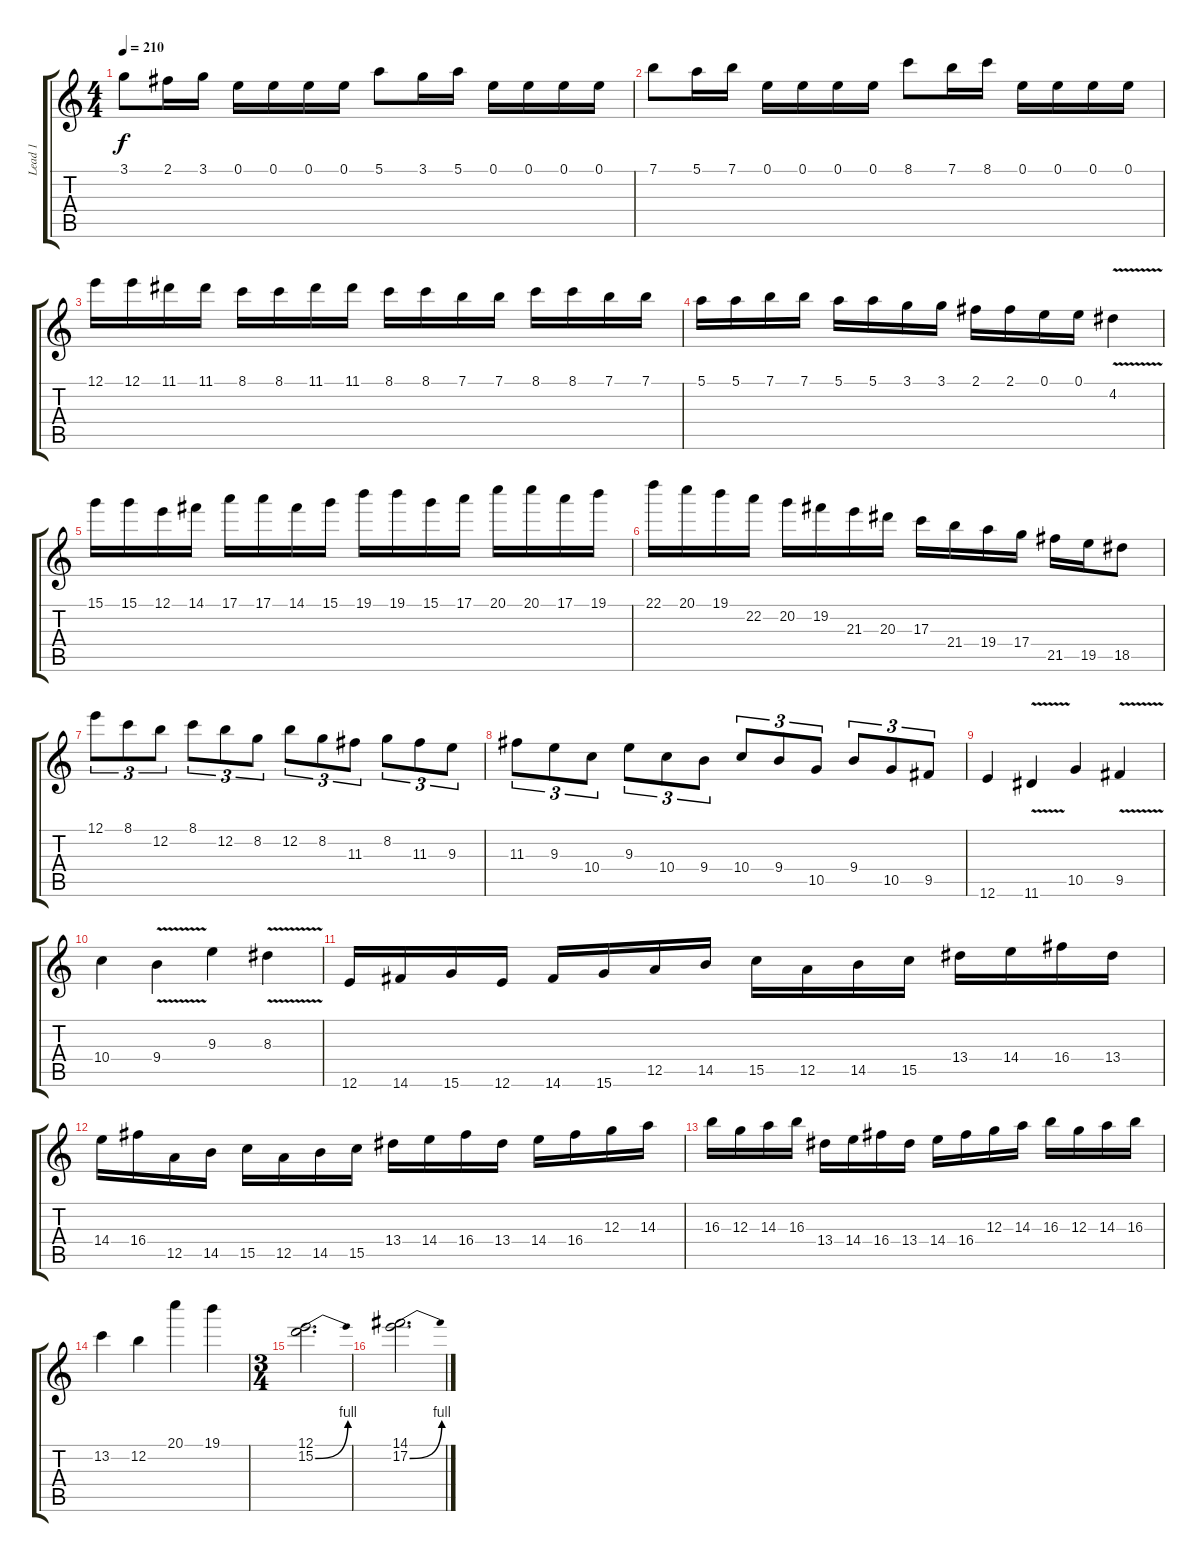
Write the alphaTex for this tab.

\track ("Lead 1" "Lead 1") {instrument distortionguitar}
\staff {score tabs}
\tuning (E4 B3 G3 D3 A2 E2) {hide}
\ts (4 4)
\tempo 210
\clef g2
\ks c
3.1.8{dy f} 2.1.16 3.1.16 0.1.16 0.1.16 0.1.16 0.1.16 5.1.8 3.1.16 5.1.16 0.1.16 0.1.16 0.1.16 0.1.16 |
7.1.8 5.1.16 7.1.16 0.1.16 0.1.16 0.1.16 0.1.16 8.1.8 7.1.16 8.1.16 0.1.16 0.1.16 0.1.16 0.1.16 |
12.1.16 12.1.16 11.1.16 11.1.16 8.1.16 8.1.16 11.1.16 11.1.16 8.1.16 8.1.16 7.1.16 7.1.16 8.1.16 8.1.16 7.1.16 7.1.16 |
5.1.16 5.1.16 7.1.16 7.1.16 5.1.16 5.1.16 3.1.16 3.1.16 2.1.16 2.1.16 0.1.16 0.1.16 4.2{v}.4 |
15.1.16 15.1.16 12.1.16 14.1.16 17.1.16 17.1.16 14.1.16 15.1.16 19.1.16 19.1.16 15.1.16 17.1.16 20.1.16 20.1.16 17.1.16 19.1.16 |
22.1.16 20.1.16 19.1.16 22.2.16 20.2.16 19.2.16 21.3.16 20.3.16 17.3.16 21.4.16 19.4.16 17.4.16 21.5.16 19.5.16 18.5.8 |
12.1.8{tu (3 2)} 8.1.8{tu (3 2)} 12.2.8{tu (3 2)} 8.1.8{tu (3 2)} 12.2.8{tu (3 2)} 8.2.8{tu (3 2)} 12.2.8{tu (3 2)} 8.2.8{tu (3 2)} 11.3.8{tu (3 2)} 8.2.8{tu (3 2)} 11.3.8{tu (3 2)} 9.3.8{tu (3 2)} |
11.3.8{tu (3 2)} 9.3.8{tu (3 2)} 10.4.8{tu (3 2)} 9.3.8{tu (3 2)} 10.4.8{tu (3 2)} 9.4.8{tu (3 2)} 10.4.8{tu (3 2)} 9.4.8{tu (3 2)} 10.5.8{tu (3 2)} 9.4.8{tu (3 2)} 10.5.8{tu (3 2)} 9.5.8{tu (3 2)} |
12.6.4 11.6{v}.4 10.5.4 9.5{v}.4 |
10.4.4 9.4{v}.4 9.3.4 8.3{v}.4 |
12.6.16 14.6.16 15.6.16 12.6.16 14.6.16 15.6.16 12.5.16 14.5.16 15.5.16 12.5.16 14.5.16 15.5.16 13.4.16 14.4.16 16.4.16 13.4.16 |
14.4.16 16.4.16 12.5.16 14.5.16 15.5.16 12.5.16 14.5.16 15.5.16 13.4.16 14.4.16 16.4.16 13.4.16 14.4.16 16.4.16 12.3.16 14.3.16 |
16.3.16 12.3.16 14.3.16 16.3.16 13.4.16 14.4.16 16.4.16 13.4.16 14.4.16 16.4.16 12.3.16 14.3.16 16.3.16 12.3.16 14.3.16 16.3.16 |
13.2.4 12.2.4 20.1.4 19.1.4 |
\ts (3 4)
(12.1 15.2{be (bend 0 0 60 4)}).2{d} |
(14.1 17.2{be (bend 0 0 60 4)}).2{d}
